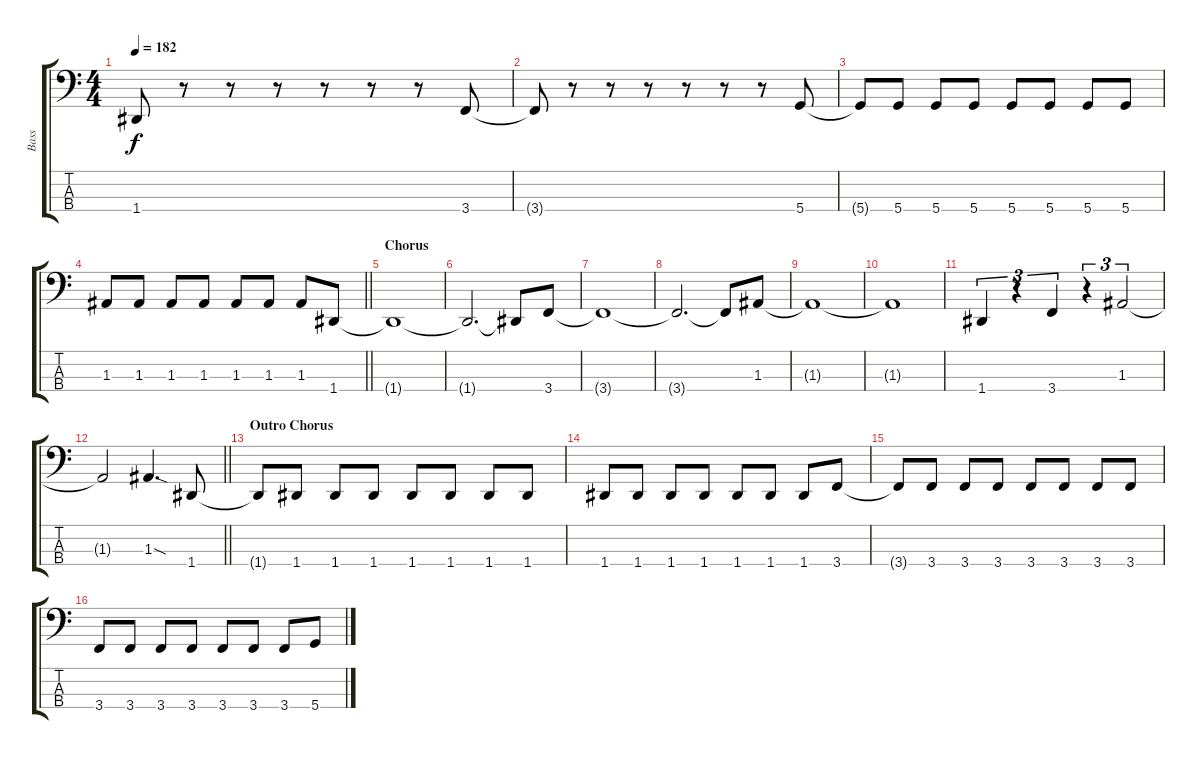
\track ("Bass" "Bass") {instrument electricbasspick}
\staff {score tabs}
\tuning (G2 D2 A1 D1) {hide}
\ts (4 4)
\tempo 182
\clef f4
\ks c
1.4{t}.8{dy f} r.8 r.8 r.8 r.8 r.8 r.8 3.4.8 |
3.4{t}.8 r.8 r.8 r.8 r.8 r.8 r.8 5.4.8 |
5.4{t}.8 5.4.8 5.4.8 5.4.8 5.4.8 5.4.8 5.4.8 5.4.8 |
\barLineRight lightlight
1.3.8 1.3.8 1.3.8 1.3.8 1.3.8 1.3.8 1.3.8 1.4.8 |
\section ("" "Chorus")
1.4{t}.1 |
1.4{t}.2{d} 1.4{t}.8 3.4.8 |
3.4{t}.1 |
3.4{t}.2{d} 3.4{t}.8 1.3.8 |
1.3{t}.1 |
1.3{t}.1 |
1.4.4{tu (3 2)} r.4{tu (3 2)} 3.4.4{tu (3 2)} r.4{tu (3 2)} 1.3.2{tu (3 2)} |
\barLineRight lightlight
1.3{t}.2 1.3{sod}.4{d} 1.4.8 |
\section ("" "Outro Chorus")
1.4{t}.8 1.4.8 1.4.8 1.4.8 1.4.8 1.4.8 1.4.8 1.4.8 |
1.4.8 1.4.8 1.4.8 1.4.8 1.4.8 1.4.8 1.4.8 3.4.8 |
3.4{t}.8 3.4.8 3.4.8 3.4.8 3.4.8 3.4.8 3.4.8 3.4.8 |
3.4.8 3.4.8 3.4.8 3.4.8 3.4.8 3.4.8 3.4.8 5.4.8
